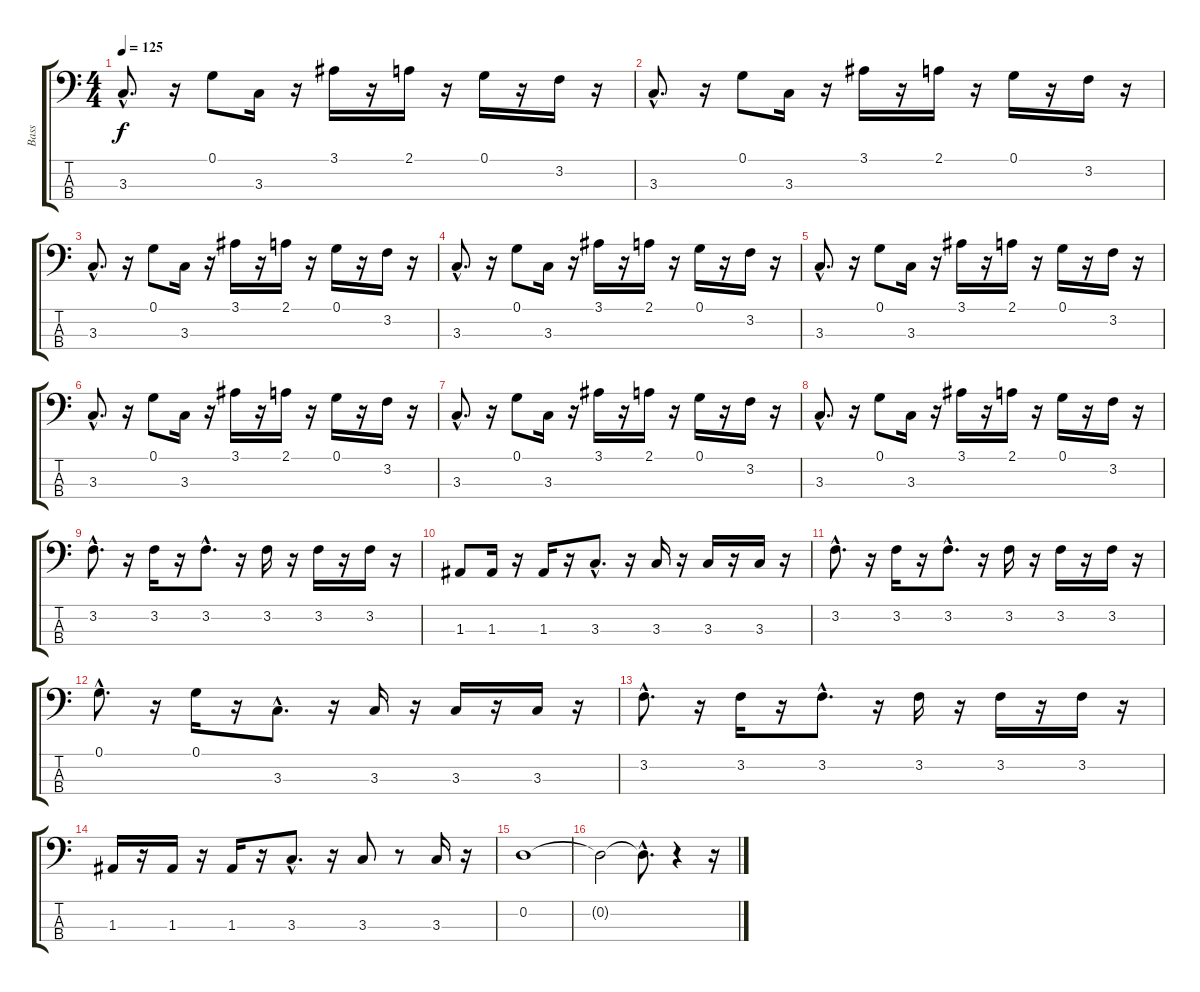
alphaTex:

\track ("Bass" "Bass") {instrument acousticbass}
\staff {score tabs}
\tuning (G2 D2 A1 E1) {hide}
\ts (4 4)
\tempo 125
\clef f4
\ks c
3.3{hac}.8{d dy f} r.16 0.1.8 3.3.16 r.16 3.1.16 r.16 2.1.16 r.16 0.1.16 r.16 3.2.16 r.16 |
3.3{hac}.8{d} r.16 0.1.8 3.3.16 r.16 3.1.16 r.16 2.1.16 r.16 0.1.16 r.16 3.2.16 r.16 |
3.3{hac}.8{d} r.16 0.1.8 3.3.16 r.16 3.1.16 r.16 2.1.16 r.16 0.1.16 r.16 3.2.16 r.16 |
3.3{hac}.8{d} r.16 0.1.8 3.3.16 r.16 3.1.16 r.16 2.1.16 r.16 0.1.16 r.16 3.2.16 r.16 |
3.3{hac}.8{d} r.16 0.1.8 3.3.16 r.16 3.1.16 r.16 2.1.16 r.16 0.1.16 r.16 3.2.16 r.16 |
3.3{hac}.8{d} r.16 0.1.8 3.3.16 r.16 3.1.16 r.16 2.1.16 r.16 0.1.16 r.16 3.2.16 r.16 |
3.3{hac}.8{d} r.16 0.1.8 3.3.16 r.16 3.1.16 r.16 2.1.16 r.16 0.1.16 r.16 3.2.16 r.16 |
3.3{hac}.8{d} r.16 0.1.8 3.3.16 r.16 3.1.16 r.16 2.1.16 r.16 0.1.16 r.16 3.2.16 r.16 |
3.2{hac}.8{d} r.16 3.2.16 r.16 3.2{hac}.8{d} r.16 3.2.16 r.16 3.2.16 r.16 3.2.16 r.16 |
1.3.8 1.3.16 r.16 1.3.16 r.16 3.3{hac}.8{d} r.16 3.3.16 r.16 3.3.16 r.16 3.3.16 r.16 |
3.2{hac}.8{d} r.16 3.2.16 r.16 3.2{hac}.8{d} r.16 3.2.16 r.16 3.2.16 r.16 3.2.16 r.16 |
0.1{hac}.8{d} r.16 0.1.16 r.16 3.3{hac}.8{d} r.16 3.3.16 r.16 3.3.16 r.16 3.3.16 r.16 |
3.2{hac}.8{d} r.16 3.2.16 r.16 3.2{hac}.8{d} r.16 3.2.16 r.16 3.2.16 r.16 3.2.16 r.16 |
1.3.16 r.16 1.3.16 r.16 1.3.16 r.16 3.3{hac}.8{d} r.16 3.3.8 r.8 3.3.16 r.16 |
0.2.1 |
0.2{t}.2 0.2{hac t}.8{d} r.4 r.16
